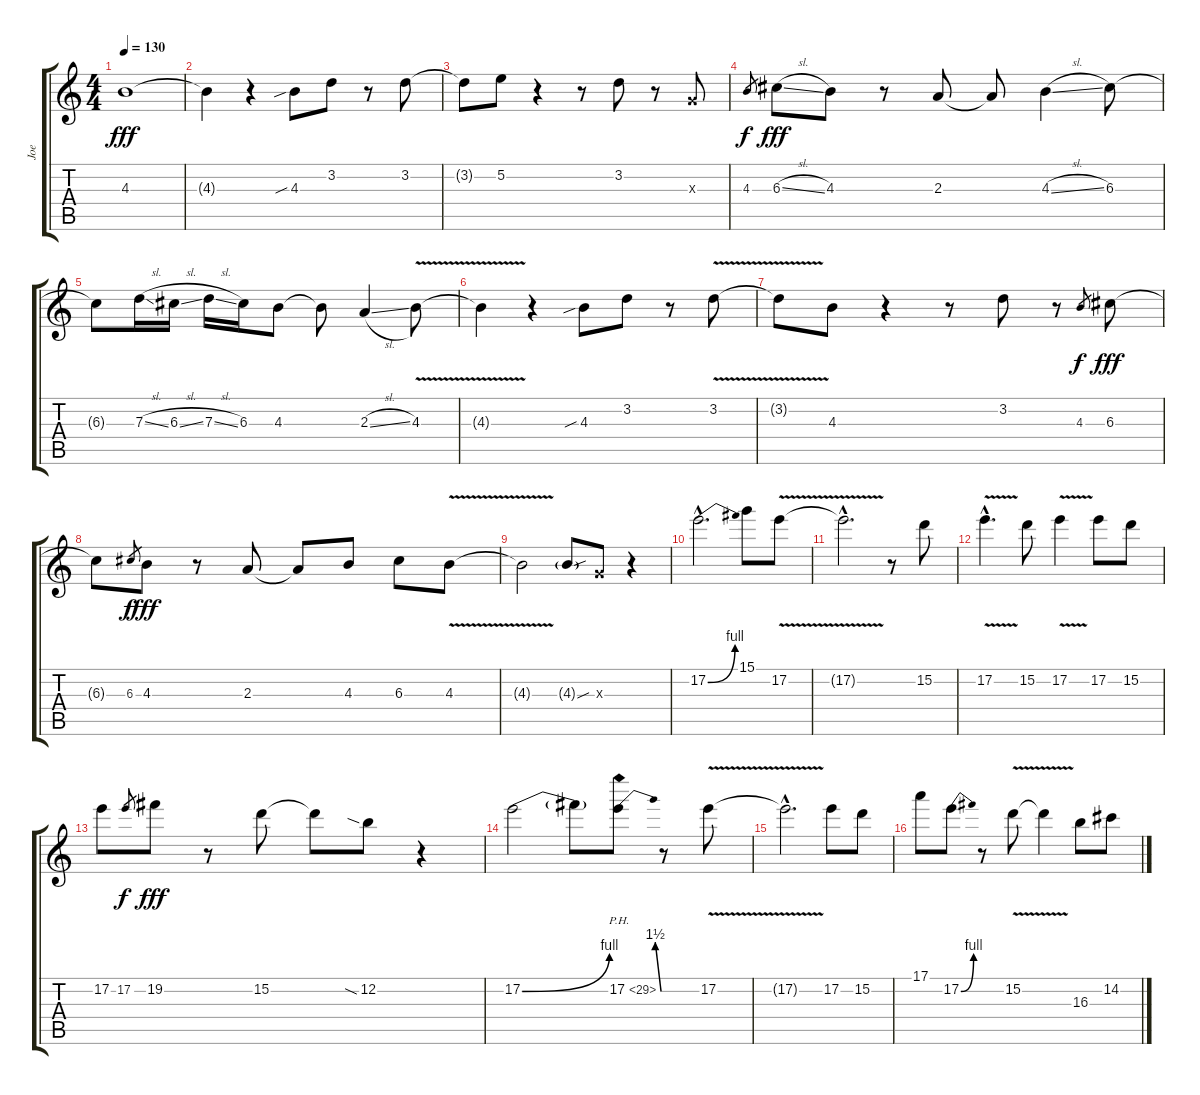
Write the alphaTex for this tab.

\track ("Joe" "Joe") {instrument overdrivenguitar}
\staff {score tabs}
\tuning (E4 B3 G3 D3 A2 E2) {hide}
\ts (4 4)
\tempo 130
\clef g2
\ks c
4.3{t}.1{dy fff} |
4.3{t}.4 r.4 4.3{sib}.8 3.2.8 r.8 3.2.8 |
3.2{t}.8 5.2.8 r.4 r.8 3.2.8 r.8 0.3{x}.8 |
4.3.8{gr dy f} 6.3{sl}.8{dy fff} 4.3.8 r.8 2.3.8 2.3{t}.8 4.3{sl}.4 6.3.8 |
6.3{t}.8 7.3{sl}.16 6.3{sl}.16 7.3{sl}.16 6.3.16 4.3.8 4.3{t}.8 2.3{sl}.4 4.3{v}.8 |
4.3{t}.4 r.4 4.3{sib}.8 3.2.8 r.8 3.2{v}.8 |
3.2{t}.8 4.3.8 r.4 r.8 3.2.8 r.8 4.3.8{gr dy f} 6.3.8{dy fff} |
6.3{t}.8 6.3.8{gr dy f} 4.3.8{dy fff} r.8 2.3.8 2.3{t}.8 4.3.8 6.3.8 4.3{v}.8 |
4.3{t}.2 4.3{sou g}.8 0.3{x}.8 r.4 |
17.2{be (bend 0 0 60 4) hac}.2{d} 15.1.8 17.2{v}.8 |
17.2{hac t}.2{d} r.8 15.2.8 |
17.2{v hac}.4{d} 15.2.8 17.2{v}.4 17.2.8 15.2.8 |
17.2.8 17.2.8{gr dy f} 19.2.8{dy fff} r.8 15.2.8 15.2{t}.8 12.2{sia}.8 r.4 |
17.2{be (bend 0 0 60 4)}.2 17.2{t}.8 17.2{be (bend 0 0 60 6) ph 12}.8 r.8 17.2{v}.8 |
17.2{hac t}.2{d} 17.2.8 15.2.8 |
17.1.8 17.2{be (bend 0 0 60 4)}.8 r.8 15.2{v}.8 15.2{t}.4 16.3.8 14.2.8
